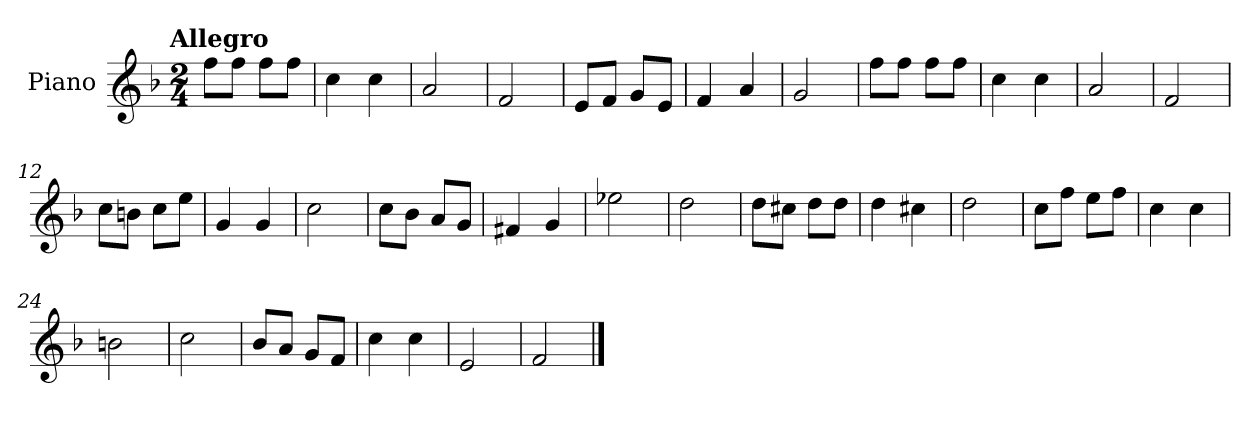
**kern
*part1
*staff1
*I"Piano
*I'Pno.
*clefG2
*k[b-]
!!LO:TX:omd:t=Allegro
*M2/4
*MM144
=1
8ff\L
8ff\J
8ff\L
8ff\J
=2
4cc\
4cc\
=3
2a/
=4
2f/
=5
8e/L
8f/J
8g/L
8e/J
=6
4f/
4a/
=7
2g/
!!LO:LB:g=z
=8
8ff\L
8ff\J
8ff\L
8ff\J
=9
4cc\
4cc\
=10
2a/
=11
2f/
=12
8cc\L
8bn\J
8cc\L
8ee\J
=13
4g/
4g/
=14
2cc\
!!LO:LB:g=z
=15
8cc\L
8b-\J
8a/L
8g/J
=16
4f#X/
4g/
=17
2ee-X\
=18
2dd\
=19
8dd\L
8cc#X\J
8dd\L
8dd\J
=20
4dd\
4cc#X\
=21
2dd\
!!LO:LB:g=z
=22
8cc\L
8ff\J
8ee\L
8ff\J
=23
4cc\
4cc\
=24
2bn\
=25
2cc\
=26
8b-/L
8a/J
8g/L
8f/J
=27
4cc\
4cc\
=28
2e/
=29
2f/
==
*-
